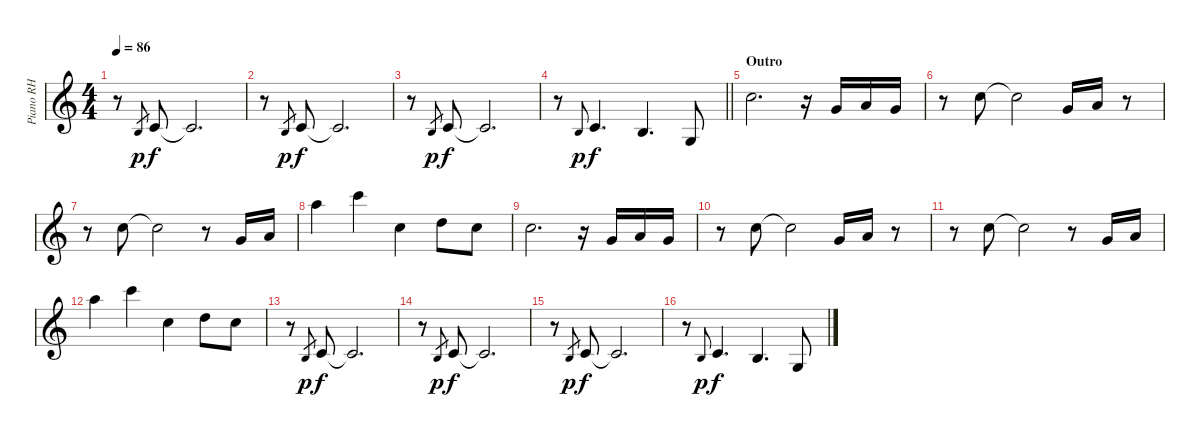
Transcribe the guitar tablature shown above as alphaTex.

\track ("Piano RH" "Piano RH") {instrument brightacousticpiano}
\staff {score}
\tuning (E4 B3 G3 D3 A2 E2) {hide}
\ts (4 4)
\tempo 86
\clef g2
\ks c
r.8{dy f volume 4} 19.6.8{gr dy p} 20.6.8{dy f} 20.6{t}.2{d} |
r.8{volume 8} 19.6.8{gr dy p} 20.6.8{dy f} 20.6{t}.2{d} |
r.8 19.6.8{gr dy p} 20.6.8{dy f} 20.6{t}.2{d} |
\barLineRight lightlight
r.8 19.6.8{gr onbeat dy p} 20.6.4{d dy f} 19.6.4{d} 15.6.8 |
\section ("" "Outro")
17.3.2{d} r.16 17.4.16 19.4.16 17.4.16 |
r.8 17.3.8 17.3{t}.2 17.4.16 19.4.16 r.8 |
r.8 17.3.8 17.3{t}.2 r.8 17.4.16 19.4.16 |
17.1.4 20.1.4 17.3.4 19.3.8 17.3.8 |
17.3.2{d} r.16 17.4.16 19.4.16 17.4.16 |
r.8 17.3.8 17.3{t}.2 17.4.16 19.4.16 r.8 |
r.8 17.3.8 17.3{t}.2 r.8 17.4.16 19.4.16 |
17.1.4 20.1.4 17.3.4 19.3.8 17.3.8 |
r.8 19.6.8{gr dy p} 20.6.8{dy f} 20.6{t}.2{d} |
r.8 19.6.8{gr dy p} 20.6.8{dy f} 20.6{t}.2{d} |
r.8 19.6.8{gr dy p} 20.6.8{dy f} 20.6{t}.2{d} |
r.8 19.6.8{gr onbeat dy p} 20.6.4{d dy f} 19.6.4{d} 15.6.8
